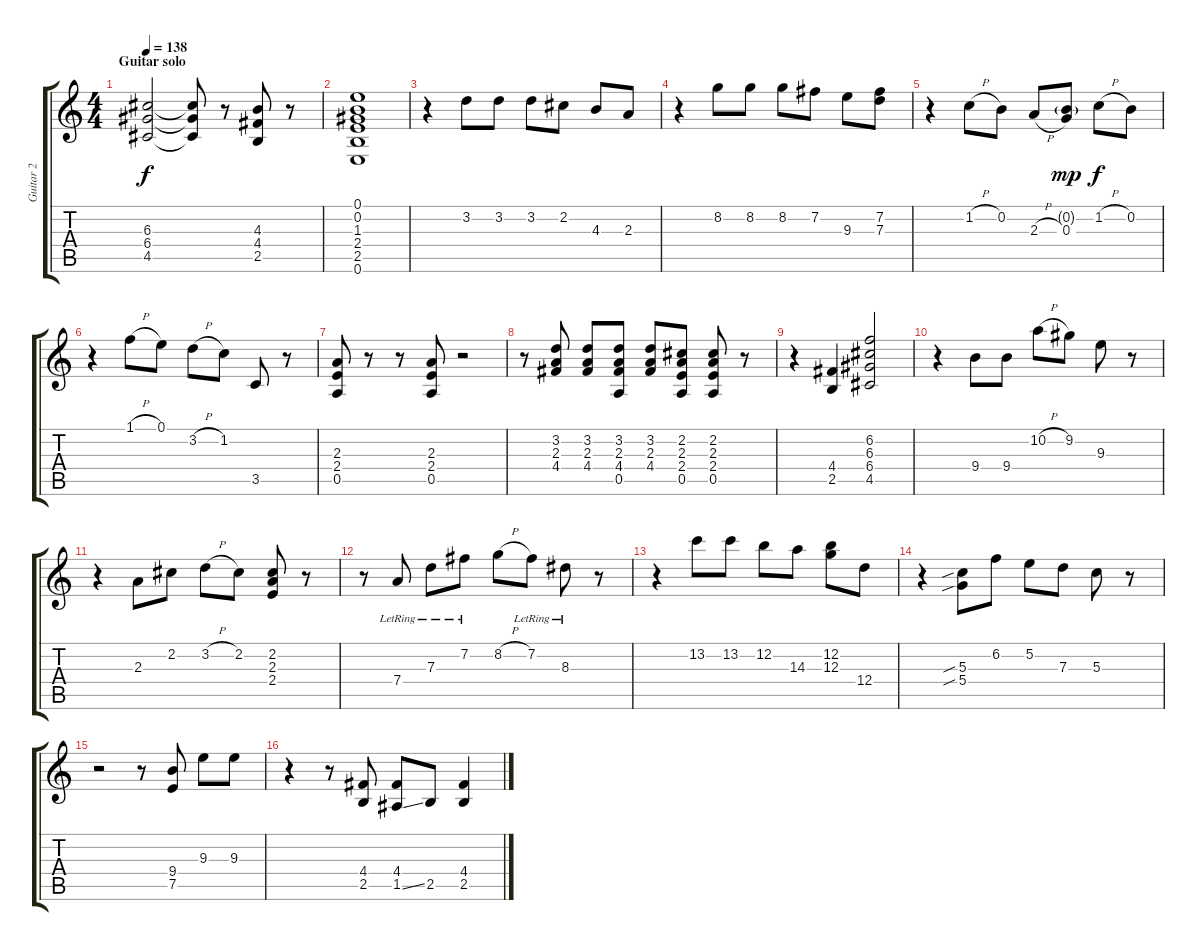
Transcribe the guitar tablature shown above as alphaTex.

\track ("Guitar 2" "Guitar 2") {instrument distortionguitar}
\staff {score tabs}
\tuning (E4 B3 G3 D3 A2 E2) {hide}
\ts (4 4)
\section ("" "Guitar solo")
\tempo 138
\clef g2
\ks c
(6.3 6.4 4.5).2{dy f} (6.3{t} 6.4{t} 4.5{t}).8 r.8 (4.3 4.4 2.5).8 r.8 |
(0.1 0.2 1.3 2.4 2.5 0.6).1 |
r.4 3.2.8 3.2.8 3.2.8 2.2.8 4.3.8 2.3.8 |
r.4 8.2.8 8.2.8 8.2.8 7.2.8 9.3.8 (7.2 7.3).8 |
r.4 1.2{h}.8 0.2.8 2.3{h}.8 (0.2{g} 0.3).8{dy mp} 1.2{h}.8{dy f} 0.2.8 |
r.4 1.1{h}.8 0.1.8 3.2{h}.8 1.2.8 3.5.8 r.8 |
(2.3 2.4 0.5).8 r.8 r.8 (2.3 2.4 0.5).8 r.2 |
r.8 (3.2 2.3 4.4).8 (3.2 2.3 4.4).8 (3.2 2.3 4.4 0.5).8 (3.2 2.3 4.4).8 (2.2 2.3 2.4 0.5).8 (2.2 2.3 2.4 0.5).8 r.8 |
r.4 (4.4 2.5).4 (6.2 6.3 6.4 4.5).2 |
r.4 9.4.8 9.4.8 10.2{h}.8 9.2.8 9.3.8 r.8 |
r.4 2.3.8 2.2.8 3.2{h}.8 2.2.8 (2.2 2.3 2.4).8 r.8 |
r.8 7.4{lr}.8 7.3{lr}.8 7.2{lr}.8 8.2{h}.8 7.2{lr}.8 8.3{lr}.8 r.8 |
r.4 13.2.8 13.2.8 12.2.8 14.3.8 (12.2 12.3).8 12.4.8 |
r.4 (5.3{sib} 5.4{sib}).8 6.2.8 5.2.8 7.3.8 5.3.8 r.8 |
r.2 r.8 (9.4 7.5).8 9.3.8 9.3.8 |
r.4 r.8 (4.4 2.5).8 (4.4 1.5{ss}).8 2.5.8 (4.4 2.5).4
